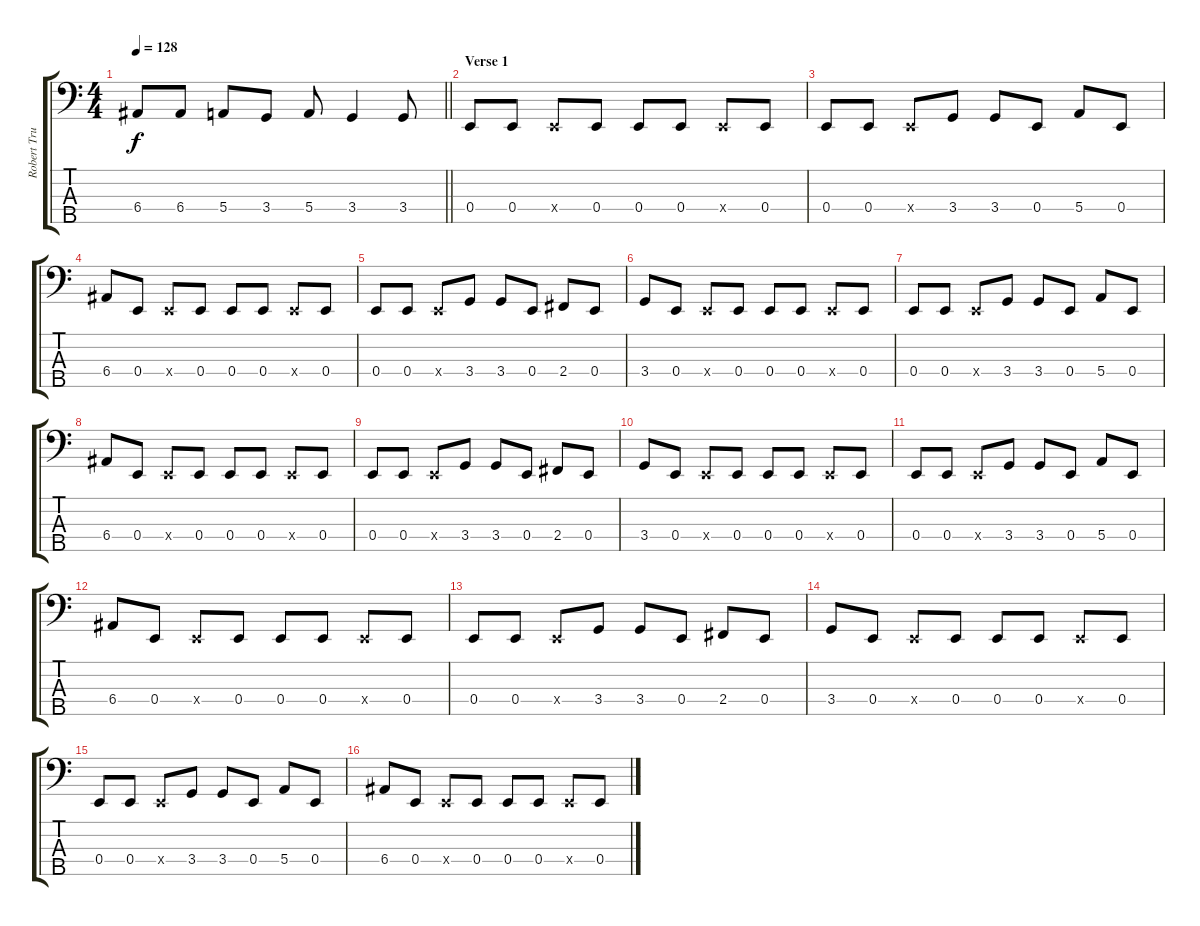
\track ("Robert Trujillo (Bass)" "Robert Tru") {instrument electricbassfinger}
\staff {score tabs}
\tuning (G2 D2 A1 E1 B0) {hide}
\ts (4 4)
\tempo 128
\clef f4
\barLineRight lightlight
\ks c
6.4{t}.8{dy f} 6.4.8 5.4.8 3.4.8 5.4.8 3.4.4 3.4.8 |
\section ("" "Verse 1")
0.4.8 0.4.8 0.4{x}.8 0.4.8 0.4.8 0.4.8 0.4{x}.8 0.4.8 |
0.4.8 0.4.8 0.4{x}.8 3.4.8 3.4.8 0.4.8 5.4.8 0.4.8 |
6.4.8 0.4.8 0.4{x}.8 0.4.8 0.4.8 0.4.8 0.4{x}.8 0.4.8 |
0.4.8 0.4.8 0.4{x}.8 3.4.8 3.4.8 0.4.8 2.4.8 0.4.8 |
3.4.8 0.4.8 0.4{x}.8 0.4.8 0.4.8 0.4.8 0.4{x}.8 0.4.8 |
0.4.8 0.4.8 0.4{x}.8 3.4.8 3.4.8 0.4.8 5.4.8 0.4.8 |
6.4.8 0.4.8 0.4{x}.8 0.4.8 0.4.8 0.4.8 0.4{x}.8 0.4.8 |
0.4.8 0.4.8 0.4{x}.8 3.4.8 3.4.8 0.4.8 2.4.8 0.4.8 |
3.4.8 0.4.8 0.4{x}.8 0.4.8 0.4.8 0.4.8 0.4{x}.8 0.4.8 |
0.4.8 0.4.8 0.4{x}.8 3.4.8 3.4.8 0.4.8 5.4.8 0.4.8 |
6.4.8 0.4.8 0.4{x}.8 0.4.8 0.4.8 0.4.8 0.4{x}.8 0.4.8 |
0.4.8 0.4.8 0.4{x}.8 3.4.8 3.4.8 0.4.8 2.4.8 0.4.8 |
3.4.8 0.4.8 0.4{x}.8 0.4.8 0.4.8 0.4.8 0.4{x}.8 0.4.8 |
0.4.8 0.4.8 0.4{x}.8 3.4.8 3.4.8 0.4.8 5.4.8 0.4.8 |
6.4.8 0.4.8 0.4{x}.8 0.4.8 0.4.8 0.4.8 0.4{x}.8 0.4.8
